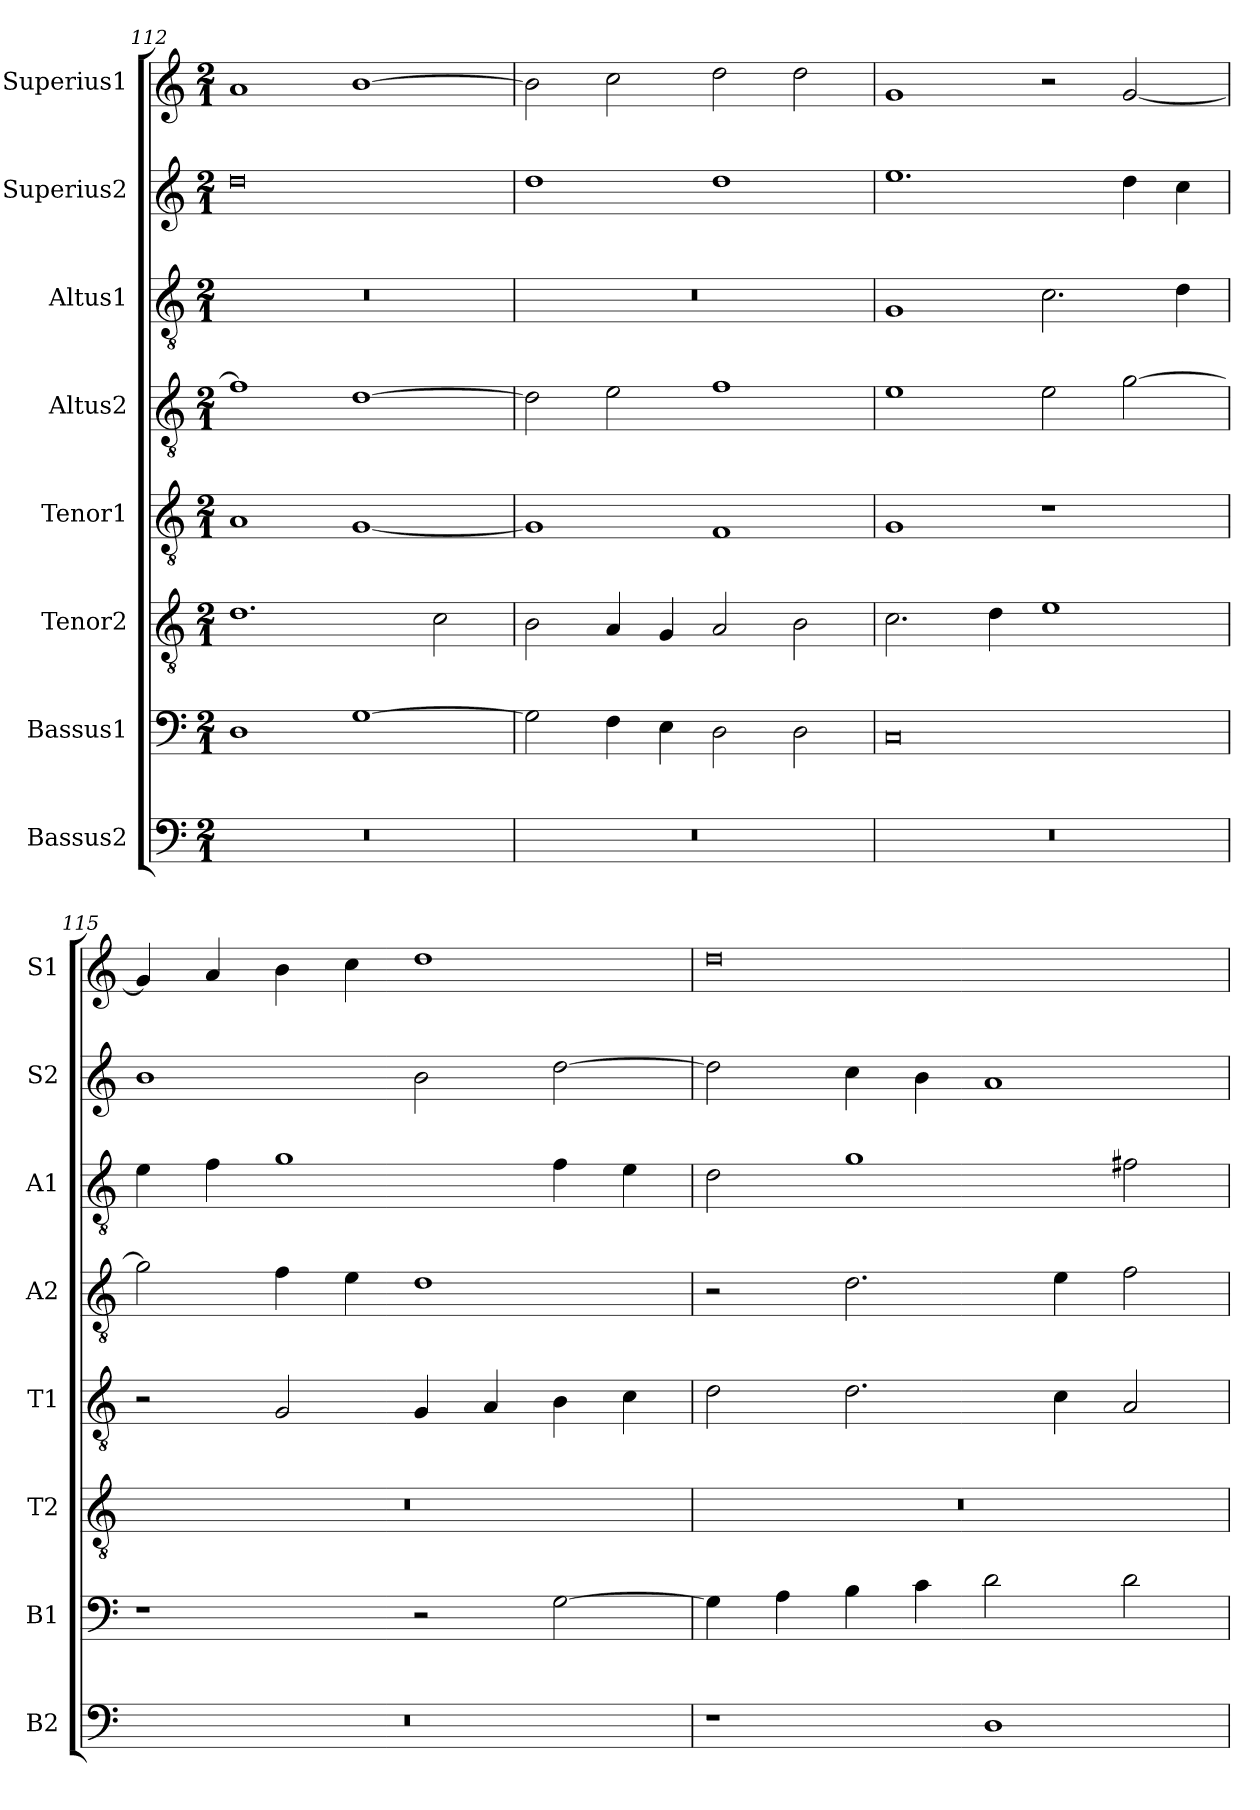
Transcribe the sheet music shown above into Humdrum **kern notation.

**kern	**kern	**kern	**kern	**kern	**kern	**kern	**kern
*part8	*part7	*part6	*part5	*part4	*part3	*part2	*part1
*staff8	*staff7	*staff6	*staff5	*staff4	*staff3	*staff2	*staff1
*I"Bassus2	*I"Bassus1	*I"Tenor2	*I"Tenor1	*I"Altus2	*I"Altus1	*I"Superius2	*I"Superius1
*I'B2	*I'B1	*I'T2	*I'T1	*I'A2	*I'A1	*I'S2	*I'S1
*clefF4	*clefF4	*clefGv2	*clefGv2	*clefGv2	*clefGv2	*clefG2	*clefG2
*k[]	*k[]	*k[]	*k[]	*k[]	*k[]	*k[]	*k[]
*M2/1	*M2/1	*M2/1	*M2/1	*M2/1	*M2/1	*M2/1	*M2/1
=112	=112	=112	=112	=112	=112	=112	=112
0r	1D	1.d	1A	1f]	0r	0dd	1a
.	[1G	.	[1G	[1d	.	.	[1b
.	.	2c	.	.	.	.	.
=113	=113	=113	=113	=113	=113	=113	=113
0r	2G]	2B	1G]	2d]	0r	1dd	2b]
.	4F	4A	.	2e	.	.	2cc
.	4E	4G	.	.	.	.	.
.	2D	2A	1F	1f	.	1dd	2dd
.	2D	2B	.	.	.	.	2dd
=114	=114	=114	=114	=114	=114	=114	=114
0r	0C	2.c	1G	1e	1G	1.ee	1g
.	.	4d	.	.	.	.	.
.	.	1e	1r	2e	2.c	.	2r
.	.	.	.	[2g	.	4dd	[2g
.	.	.	.	.	4d	4cc	.
=115	=115	=115	=115	=115	=115	=115	=115
0r	1r	0r	2r	2g]	4e	1b	4g]
.	.	.	.	.	4f	.	4a
.	.	.	2G	4f	1g	.	4b
.	.	.	.	4e	.	.	4cc
.	2r	.	4G	1d	.	2b	1dd
.	.	.	4A	.	.	.	.
.	[2G	.	4B	.	4f	[2dd	.
.	.	.	4c	.	4e	.	.
=116	=116	=116	=116	=116	=116	=116	=116
1r	4G]	0r	2d	2r	2d	2dd]	0dd
.	4A	.	.	.	.	.	.
.	4B	.	2.d	2.d	1g	4cc	.
.	4c	.	.	.	.	4b	.
1D	2d	.	.	.	.	1a	.
.	.	.	4c	4e	.	.	.
.	2d	.	2A	2f	2f#X	.	.
=	=	=	=	=	=	=	=
*-	*-	*-	*-	*-	*-	*-	*-
